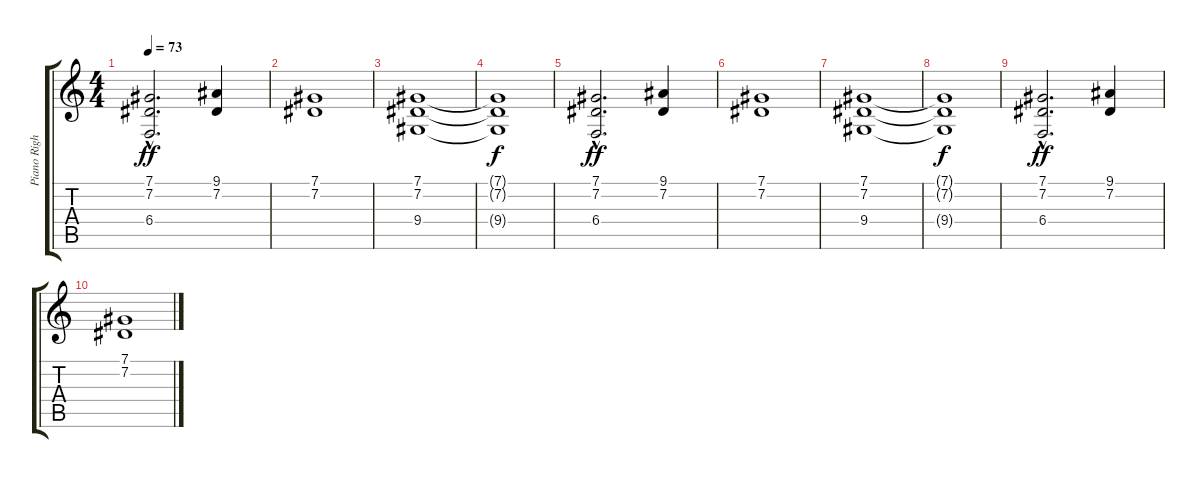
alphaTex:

\track ("Piano Right" "Piano Righ") {instrument acousticgrandpiano}
\staff {score tabs}
\tuning (Db4 Ab3 E3 B2 Gb2 Db2) {hide}
\ts (4 4)
\tempo 73
\clef g2
\ks c
(7.1{hac} 7.2{hac} 6.4).2{d dy ff} (9.1 7.2).4 |
(7.1 7.2).1 |
(7.1 7.2 9.4).1{volume 6} |
(7.1{t} 7.2{t} 9.4{t}).1{dy f} |
(7.1{hac} 7.2{hac} 6.4).2{d dy ff} (9.1 7.2).4 |
(7.1 7.2).1 |
(7.1 7.2 9.4).1{volume 0} |
(7.1{t} 7.2{t} 9.4{t}).1{dy f} |
(7.1{hac} 7.2{hac} 6.4).2{d dy ff} (9.1 7.2).4 |
(7.1 7.2).1
